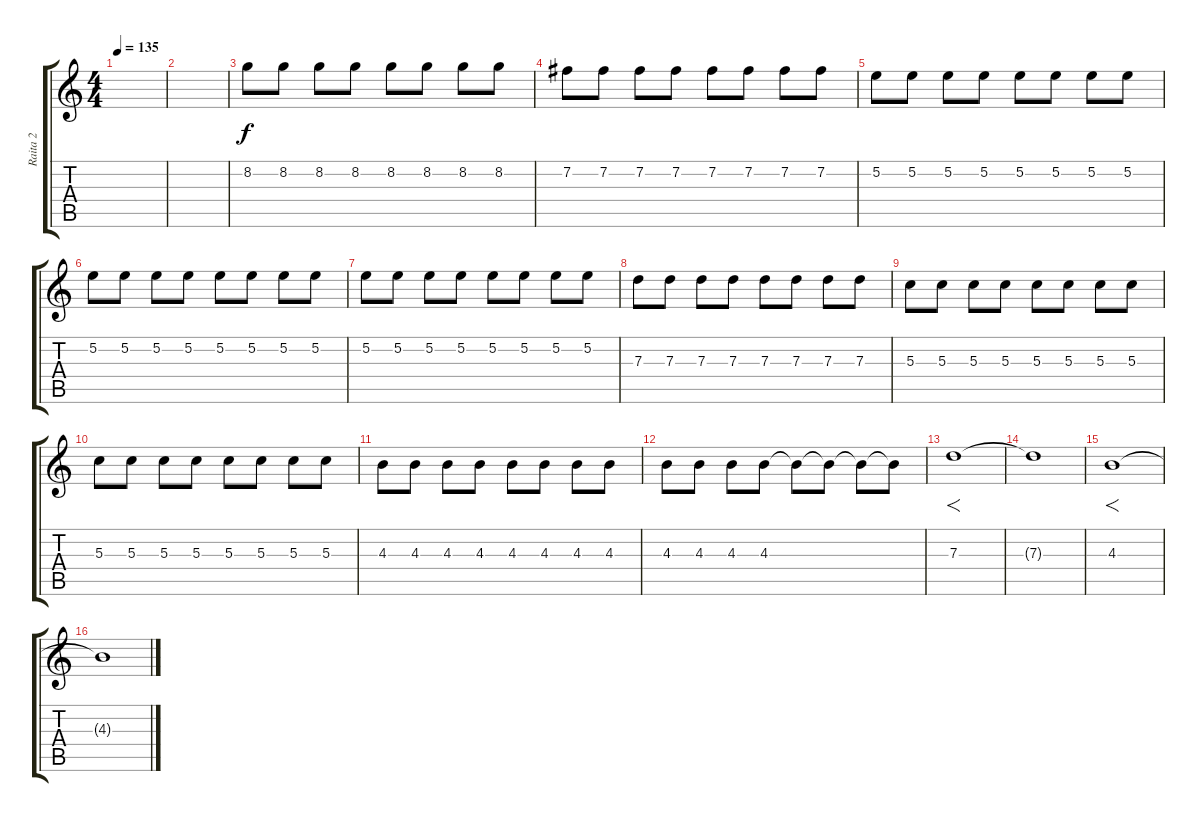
\track ("Raita 2" "Raita 2") {instrument distortionguitar}
\staff {score tabs}
\tuning (E4 B3 G3 D3 A2 E2) {hide}
\ts (4 4)
\tempo 135
\clef g2
\ks c
|
|
8.2.8 8.2.8 8.2.8 8.2.8 8.2.8 8.2.8 8.2.8 8.2.8 |
7.2.8 7.2.8 7.2.8 7.2.8 7.2.8 7.2.8 7.2.8 7.2.8 |
5.2.8 5.2.8 5.2.8 5.2.8 5.2.8 5.2.8 5.2.8 5.2.8 |
5.2.8 5.2.8 5.2.8 5.2.8 5.2.8 5.2.8 5.2.8 5.2.8 |
5.2.8 5.2.8 5.2.8 5.2.8 5.2.8 5.2.8 5.2.8 5.2.8 |
7.3.8 7.3.8 7.3.8 7.3.8 7.3.8 7.3.8 7.3.8 7.3.8 |
5.3.8 5.3.8 5.3.8 5.3.8 5.3.8 5.3.8 5.3.8 5.3.8 |
5.3.8 5.3.8 5.3.8 5.3.8 5.3.8 5.3.8 5.3.8 5.3.8 |
4.3.8 4.3.8 4.3.8 4.3.8 4.3.8 4.3.8 4.3.8 4.3.8 |
4.3.8 4.3.8 4.3.8 4.3.8 4.3{t}.8 4.3{t}.8 4.3{t}.8 4.3{t}.8 |
7.3.1{f} |
7.3{t}.1 |
4.3.1{f} |
4.3{t}.1
